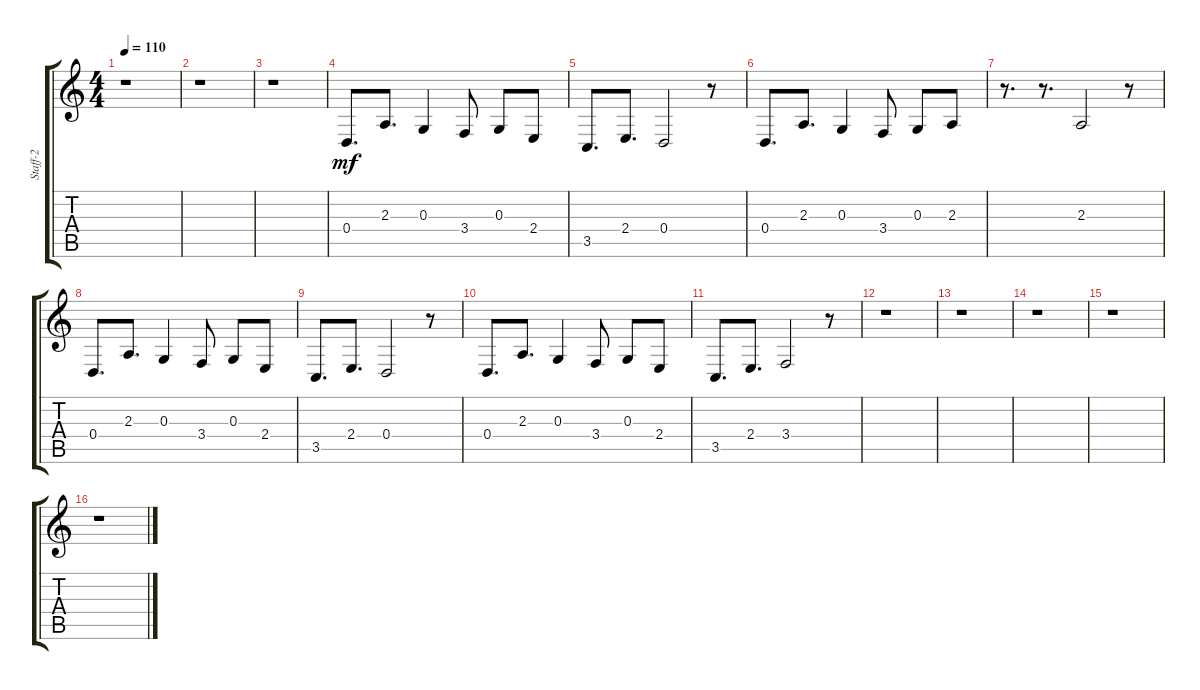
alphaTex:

\track ("Staff-2" "Staff-2") {instrument clarinet}
\staff {score tabs}
\tuning (E4 B3 G3 D3 A2 E2) {hide}
\ts (4 4)
\tempo 110
\clef g2
\ks c
r.1{dy mf} |
r.1 |
r.1 |
0.4.8{d} 2.3.8{d} 0.3.4 3.4.8 0.3.8 2.4.8 |
3.5.8{d} 2.4.8{d} 0.4.2 r.8 |
0.4.8{d} 2.3.8{d} 0.3.4 3.4.8 0.3.8 2.3.8 |
r.8{d} r.8{d} 2.3.2 r.8 |
0.4.8{d} 2.3.8{d} 0.3.4 3.4.8 0.3.8 2.4.8 |
3.5.8{d} 2.4.8{d} 0.4.2 r.8 |
0.4.8{d} 2.3.8{d} 0.3.4 3.4.8 0.3.8 2.4.8 |
3.5.8{d} 2.4.8{d} 3.4.2 r.8 |
r.1 |
r.1 |
r.1 |
r.1 |
r.1
